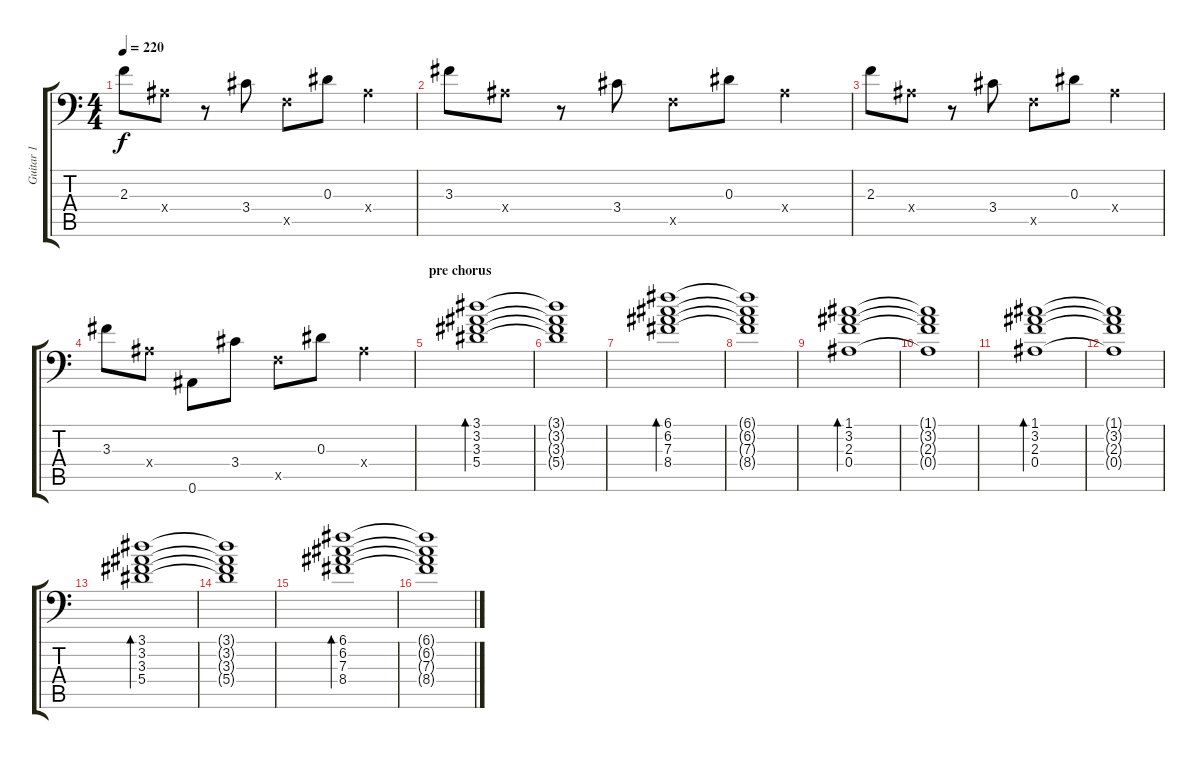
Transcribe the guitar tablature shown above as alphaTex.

\track ("Guitar 1" "Guitar 1") {instrument distortionguitar}
\staff {score tabs}
\tuning (C4 G3 Eb3 Bb2 F2 Bb1) {hide}
\ts (4 4)
\tempo 220
\clef f4
\ks c
2.3.8{dy f} 0.4{x}.8 r.8 3.4.8 0.5{x}.8 0.3.8 0.4{x}.4 |
3.3.8 0.4{x}.8 r.8 3.4.8 0.5{x}.8 0.3.8 0.4{x}.4 |
2.3.8 0.4{x}.8 r.8 3.4.8 0.5{x}.8 0.3.8 0.4{x}.4 |
3.3.8 0.4{x}.8 0.6.8 3.4.8 0.5{x}.8 0.3.8 0.4{x}.4 |
\section ("" "pre chorus")
(3.1 3.2 3.3 5.4).1{bd 480 instrument electricguitarmuted} |
(3.1{t} 3.2{t} 3.3{t} 5.4{t}).1 |
(6.1 6.2 7.3 8.4).1{bd 480} |
(6.1{t} 6.2{t} 7.3{t} 8.4{t}).1 |
(1.1 3.2 2.3 0.4).1{bd 480} |
(1.1{t} 3.2{t} 2.3{t} 0.4{t}).1 |
(1.1 3.2 2.3 0.4).1{bd 480} |
(1.1{t} 3.2{t} 2.3{t} 0.4{t}).1 |
(3.1 3.2 3.3 5.4).1{bd 480 instrument electricguitarmuted} |
(3.1{t} 3.2{t} 3.3{t} 5.4{t}).1 |
(6.1 6.2 7.3 8.4).1{bd 480} |
(6.1{t} 6.2{t} 7.3{t} 8.4{t}).1
